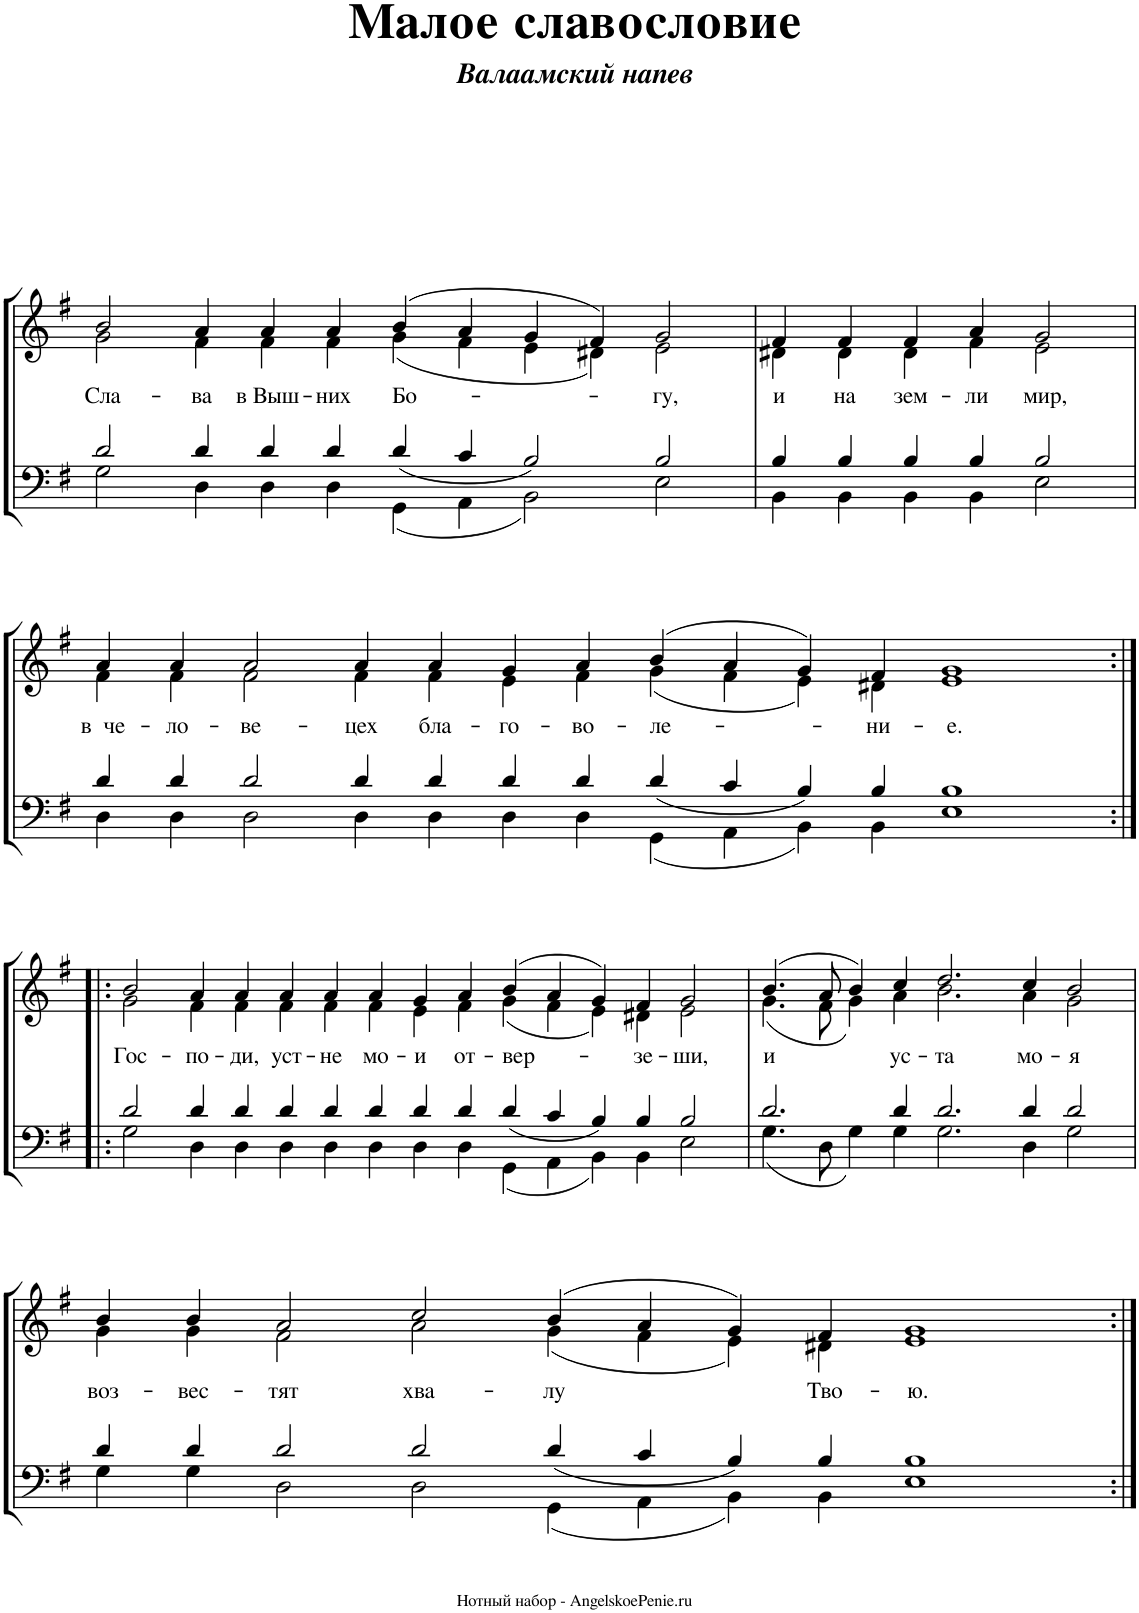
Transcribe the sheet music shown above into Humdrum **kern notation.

**kern	**kern	**text
*part1	*part1	*part1
*staff2	*staff1	*staff1
*I"Piano	*	*
*I'Pno.	*	*
*clefF4	*clefG2	*
*k[f#]	*k[f#]	*
*M63/4	*M63/4	*
=1	=1	=1
*^	*^	*
*	*^	*	*	*
!	!	!	!	!	!LO:LY:b
000ryy	2d/	2G\	2b/	2g\	Сла-
!	!	!	!	!	!LO:LY:b
.	4d/	4D\	4a/	4f#\	-ва
!	!	!	!	!	!LO:LY:b
.	4d/	4D\	4a/	4f#\	в Выш-
!	!	!	!	!	!LO:LY:b
.	4d/	4D\	4a/	4f#\	-них
!	!	!	!	!	!LO:LY:b
.	4d/	4GG\	(4b/	(4g\	Бо-
.	4c/	4AA\	4a/	4f#\	.
.	2B/	2BB\	4g/	4e\	.
.	.	.	4f#/)	4d#X\)	.
!	!	!	!	!	!LO:LY:b
.	2B/	2E\	2g/	2e\	-гу,
.	1ryy	1ryy	000ryy	000ryy	.
.	000.ryy	000.ryy	.	.	.
4%31ryy	.	.	.	.	.
.	.	.	00ryy	00ryy	.
.	.	.	1ryy	1ryy	.
=2	=2	=2	=2	=2	=2
!	!	!	!	!	!LO:LY:b
000ryy	4B/	4BB\	4f#/	4d#X\	и
!	!	!	!	!	!LO:LY:b
.	4B/	4BB\	4f#/	4d#\	на
!	!	!	!	!	!LO:LY:b
.	4B/	4BB\	4f#/	4d#\	зем-
!	!	!	!	!	!LO:LY:b
.	4B/	4BB\	4a/	4f#\	-ли
!	!	!	!	!	!LO:LY:b
.	2B/	2E\	2g/	2e\	мир,
.	1ryy	1ryy	000ryy	000ryy	.
.	1ryy	1ryy	.	.	.
.	1ryy	1ryy	.	.	.
.	1ryy	1ryy	.	.	.
.	1ryy	1ryy	.	.	.
.	1ryy	1ryy	.	.	.
.	1ryy	1ryy	.	.	.
4%31ryy	.	.	.	.	.
.	1ryy	1ryy	.	.	.
.	1ryy	1ryy	00ryy	00ryy	.
.	1ryy	1ryy	.	.	.
.	1ryy	1ryy	.	.	.
.	1ryy	1ryy	.	.	.
.	1ryy	1ryy	0ryy	0ryy	.
.	1ryy	1ryy	.	.	.
.	4ryy	4ryy	4ryy	4ryy	.
!!LO:LB:g=z	!!
=3	=3	=3	=3	=3	=3
!	!	!	!	!	!LO:LY:b
000ryy	4d/	4D\	4a/	4f#\	в че-
!	!	!	!	!	!LO:LY:b
.	4d/	4D\	4a/	4f#\	-ло-
!	!	!	!	!	!LO:LY:b
.	2d/	2D\	2a/	2f#\	-ве-
!	!	!	!	!	!LO:LY:b
.	4d/	4D\	4a/	4f#\	-цех
!	!	!	!	!	!LO:LY:b
.	4d/	4D\	4a/	4f#\	бла-
!	!	!	!	!	!LO:LY:b
.	4d/	4D\	4g/	4e\	-го-
!	!	!	!	!	!LO:LY:b
.	4d/	4D\	4a/	4f#\	-во-
!	!	!	!	!	!LO:LY:b
.	4d/	4GG\	(4b/	(4g\	-ле-
.	4c/	4AA\	4a/	4f#\	.
.	4B/	4BB\	4g/)	4e\)	.
!	!	!	!	!	!LO:LY:b
.	4B/	4BB\	4f#/	4d#X\	-ни-
!	!	!	!	!	!LO:LY:b
.	1B	1E	1g	1e	-е.
.	1ryy	1ryy	000ryy	000ryy	.
.	1ryy	1ryy	.	.	.
.	1ryy	1ryy	.	.	.
.	1ryy	1ryy	.	.	.
4%31ryy	1ryy	1ryy	.	.	.
.	1ryy	1ryy	.	.	.
.	1ryy	1ryy	.	.	.
.	1ryy	1ryy	.	.	.
.	4%15ryy	4%15ryy	4%15ryy	4%15ryy	.
!!LO:LB:g=z	!!
=4:|!|:	=4:|!|:	=4:|!|:	=4:|!|:	=4:|!|:	=4:|!|:
!	!	!	!	!	!LO:LY:b
000ryy	2d/	2G\	2b/	2g\	Гос-
!	!	!	!	!	!LO:LY:b
.	4d/	4D\	4a/	4f#\	-по-
!	!	!	!	!	!LO:LY:b
.	4d/	4D\	4a/	4f#\	-ди,
!	!	!	!	!	!LO:LY:b
.	4d/	4D\	4a/	4f#\	уст-
!	!	!	!	!	!LO:LY:b
.	4d/	4D\	4a/	4f#\	-не
!	!	!	!	!	!LO:LY:b
.	4d/	4D\	4a/	4f#\	мо-
!	!	!	!	!	!LO:LY:b
.	4d/	4D\	4g/	4e\	-и
!	!	!	!	!	!LO:LY:b
.	4d/	4D\	4a/	4f#\	от-
!	!	!	!	!	!LO:LY:b
.	4d/	4GG\	(4b/	(4g\	-вер-
.	4c/	4AA\	4a/	4f#\	.
.	4B/	4BB\	4g/)	4e\)	.
!	!	!	!	!	!LO:LY:b
.	4B/	4BB\	4f#/	4d#X\	-зе-
!	!	!	!	!	!LO:LY:b
.	2B/	2E\	2g/	2e\	-ши,
.	000.ryy	000.ryy	000.ryy	000.ryy	.
4%31ryy	.	.	.	.	.
=5	=5	=5	=5	=5	=5
!	!	!	!	!	!LO:LY:b
000ryy	2.d/	4.G\	(4.b/	(4.g\	и
.	.	8D\	8a/	8f#\	.
.	.	4G\	4b/)	4g\)	.
!	!	!	!	!	!LO:LY:b
.	4d/	4G\	4cc/	4a\	ус-
!	!	!	!	!	!LO:LY:b
.	2.d/	2.G\	2.dd/	2.b\	-та
!	!	!	!	!	!LO:LY:b
.	4d/	4D\	4cc/	4a\	мо-
!	!	!	!	!	!LO:LY:b
.	2d/	2G\	2b/	2g\	-я
.	1ryy	1ryy	000ryy	000ryy	.
.	1ryy	1ryy	.	.	.
.	1ryy	1ryy	.	.	.
.	1ryy	1ryy	.	.	.
.	1ryy	1ryy	.	.	.
.	1ryy	1ryy	.	.	.
4%31ryy	.	.	.	.	.
.	1ryy	1ryy	.	.	.
.	1ryy	1ryy	.	.	.
.	1ryy	1ryy	00ryy	00ryy	.
.	1ryy	1ryy	.	.	.
.	1ryy	1ryy	.	.	.
.	1ryy	1ryy	.	.	.
.	1ryy	1ryy	1ryy	1ryy	.
.	4ryy	4ryy	4ryy	4ryy	.
!!LO:LB:g=z	!!
=6	=6	=6	=6	=6	=6
!	!	!	!	!	!LO:LY:b
000ryy	4d/	4G\	4b/	4g\	воз-
!	!	!	!	!	!LO:LY:b
.	4d/	4G\	4b/	4g\	-вес-
!	!	!	!	!	!LO:LY:b
.	2d/	2D\	2a/	2f#\	-тят
!	!	!	!	!	!LO:LY:b
.	2d/	2D\	2cc/	2a\	хва-
!	!	!	!	!	!LO:LY:b
.	4d/	4GG\	(4b/	(4g\	-лу
.	4c/	4AA\	4a/	4f#\	.
.	4B/	4BB\	4g/)	4e\)	.
!	!	!	!	!	!LO:LY:b
.	4B/	4BB\	4f#/	4d#X\	Тво-
!	!	!	!	!	!LO:LY:b
.	1B	1E	1g	1e	-ю.
.	1ryy	1ryy	000ryy	000ryy	.
.	1ryy	1ryy	.	.	.
.	1ryy	1ryy	.	.	.
.	1ryy	1ryy	.	.	.
.	1ryy	1ryy	.	.	.
4%31ryy	.	.	.	.	.
.	1ryy	1ryy	.	.	.
.	1ryy	1ryy	.	.	.
.	1ryy	1ryy	.	.	.
.	1ryy	1ryy	00ryy	00ryy	.
.	1ryy	1ryy	.	.	.
.	1ryy	1ryy	.	.	.
.	1ryy	1ryy	.	.	.
.	4ryy	4ryy	4ryy	4ryy	.
*v	*v	*v	*	*	*
*	*v	*v	*
=:|!	=:|!	=:|!
*-	*-	*-
